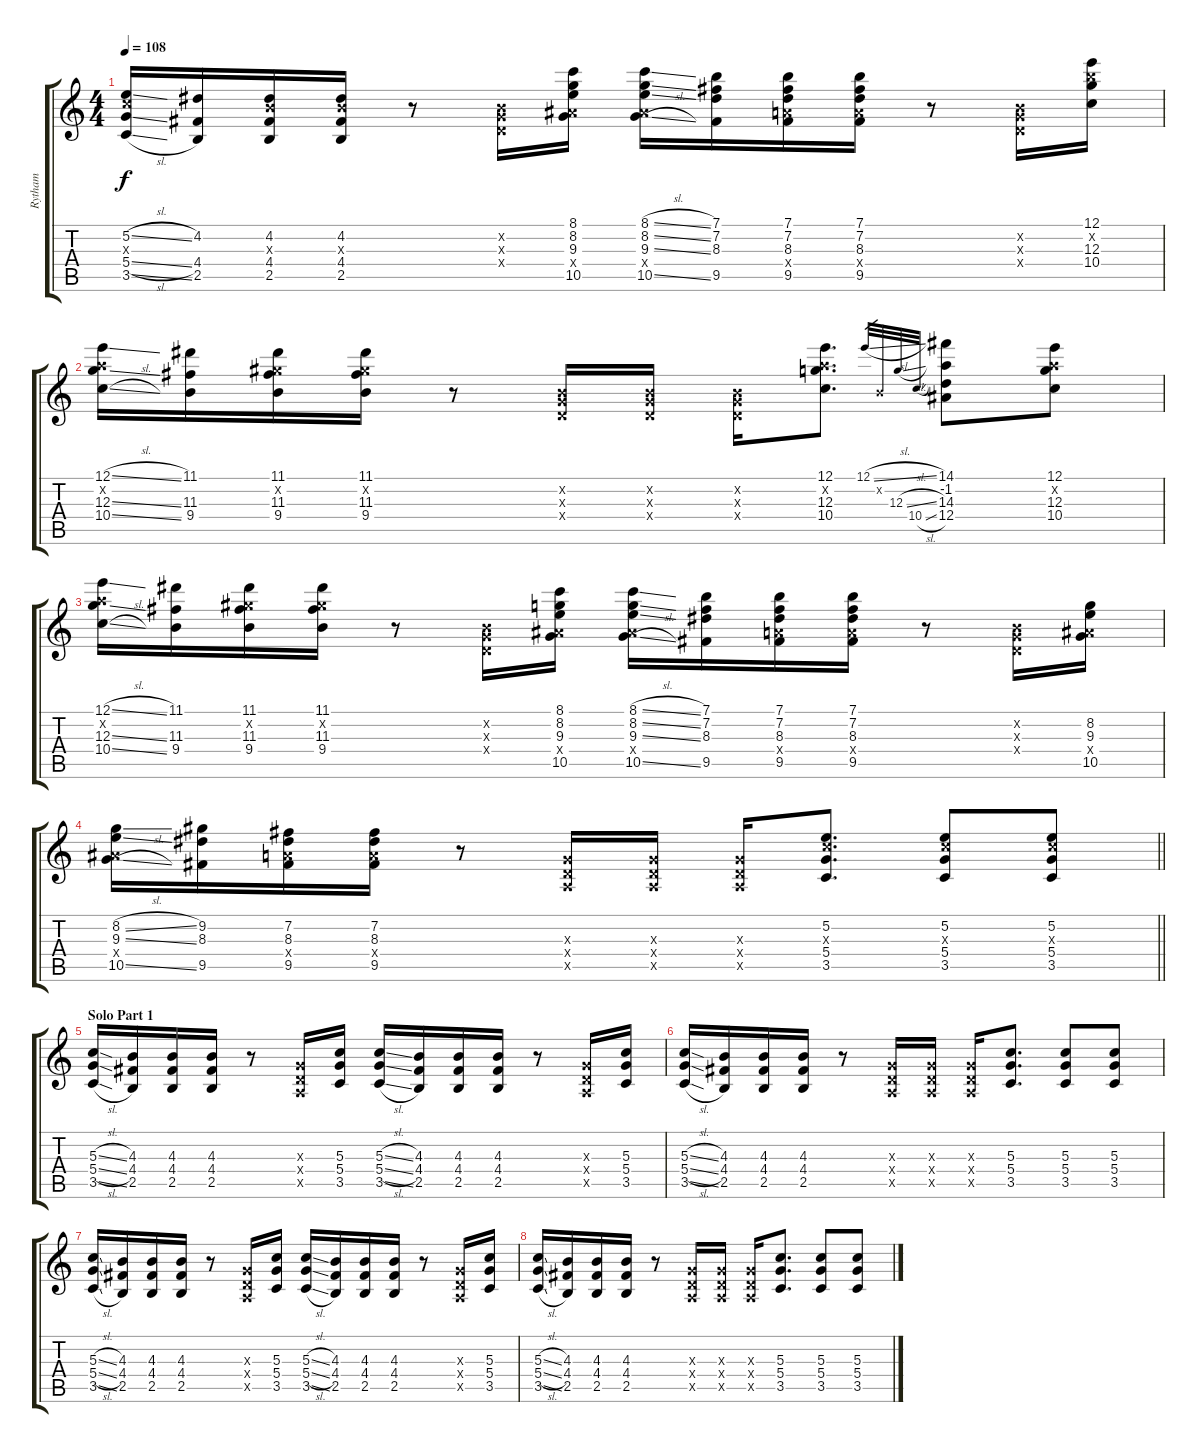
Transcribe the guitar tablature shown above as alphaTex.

\track ("Rytham" "Rytham") {instrument distortionguitar}
\staff {score tabs}
\tuning (E4 B3 G3 D3 A2 E2) {hide}
\ts (4 4)
\tempo 108
\clef g2
\ks c
(5.2{sl} 5.3{x} 5.4{sl} 3.5{sl}).16{dy f} (4.2 4.4 2.5).16 (4.2 4.3{x} 4.4 2.5).16 (4.2 4.3{x} 4.4 2.5).16 r.8 (0.2{x} 0.3{x} 0.4{x}).16 (8.1 8.2 9.3 8.4{x} 10.5).16 (8.1{sl} 8.2{sl} 9.3{sl} 8.4{x} 10.5{sl}).16 (7.1 7.2 8.3 9.5).16 (7.1 7.2 8.3 7.4{x} 9.5).16 (7.1 7.2 8.3 7.4{x} 9.5).16 r.8 (0.2{x} 0.3{x} 0.4{x}).16 (12.1 12.2{x} 12.3 10.4).16 |
(12.1{sl} 10.2{x} 12.3{sl} 10.4{sl}).16 (11.1 11.3 9.4).16 (11.1 9.2{x} 11.3 9.4).16 (11.1 9.2{x} 11.3 9.4).16 r.8 (0.2{x} 0.3{x} 0.4{x}).16 (0.2{x} 0.3{x} 0.4{x}).16 (0.2{x} 0.3{x} 0.4{x}).16 (12.1 10.2{x} 12.3 10.4).8{d} 12.1{sl}.32{gr} 0.2{x}.32{gr} 12.3{sl}.32{gr} 10.4{sl}.32{gr} (14.1 -1.2 14.3 12.4).8 (12.1 10.2{x} 12.3 10.4).8 |
(12.1{sl} 10.2{x} 12.3{sl} 10.4{sl}).16 (11.1 11.3 9.4).16 (11.1 9.2{x} 11.3 9.4).16 (11.1 9.2{x} 11.3 9.4).16 r.8 (0.2{x} 0.3{x} 0.4{x}).16 (8.1 8.2 9.3 8.4{x} 10.5).16 (8.1{sl} 8.2{sl} 9.3{sl} 8.4{x} 10.5{sl}).16 (7.1 7.2 8.3 9.5).16 (7.1 7.2 8.3 7.4{x} 9.5).16 (7.1 7.2 8.3 7.4{x} 9.5).16 r.8 (0.2{x} 0.3{x} 0.4{x}).16 (8.2 9.3 8.4{x} 10.5).16 |
\barLineRight lightlight
(8.2{sl} 9.3{sl} 8.4{x} 10.5{sl}).16 (9.2 8.3 9.5).16 (7.2 8.3 7.4{x} 9.5).16 (7.2 8.3 7.4{x} 9.5).16 r.8 (0.3{x} 0.4{x} 0.5{x}).16 (0.3{x} 0.4{x} 0.5{x}).16 (0.3{x} 0.4{x} 0.5{x}).16 (5.2 5.3{x} 5.4 3.5).8{d} (5.2 5.3{x} 5.4 3.5).8 (5.2 5.3{x} 5.4 3.5).8 |
\section ("" "Solo Part 1")
(5.3{sl} 5.4{sl} 3.5{sl}).16 (4.3 4.4 2.5).16 (4.3 4.4 2.5).16 (4.3 4.4 2.5).16 r.8 (0.3{x} 0.4{x} 0.5{x}).16 (5.3 5.4 3.5).16 (5.3{sl} 5.4{sl} 3.5{sl}).16 (4.3 4.4 2.5).16 (4.3 4.4 2.5).16 (4.3 4.4 2.5).16 r.8 (0.3{x} 0.4{x} 0.5{x}).16 (5.3 5.4 3.5).16 |
(5.3{sl} 5.4{sl} 3.5{sl}).16 (4.3 4.4 2.5).16 (4.3 4.4 2.5).16 (4.3 4.4 2.5).16 r.8 (0.3{x} 0.4{x} 0.5{x}).16 (0.3{x} 0.4{x} 0.5{x}).16 (0.3{x} 0.4{x} 0.5{x}).16 (5.3 5.4 3.5).8{d} (5.3 5.4 3.5).8 (5.3 5.4 3.5).8 |
(5.3{sl} 5.4{sl} 3.5{sl}).16 (4.3 4.4 2.5).16 (4.3 4.4 2.5).16 (4.3 4.4 2.5).16 r.8 (0.3{x} 0.4{x} 0.5{x}).16 (5.3 5.4 3.5).16 (5.3{sl} 5.4{sl} 3.5{sl}).16 (4.3 4.4 2.5).16 (4.3 4.4 2.5).16 (4.3 4.4 2.5).16 r.8 (0.3{x} 0.4{x} 0.5{x}).16 (5.3 5.4 3.5).16 |
(5.3{sl} 5.4{sl} 3.5{sl}).16 (4.3 4.4 2.5).16 (4.3 4.4 2.5).16 (4.3 4.4 2.5).16 r.8 (0.3{x} 0.4{x} 0.5{x}).16 (0.3{x} 0.4{x} 0.5{x}).16 (0.3{x} 0.4{x} 0.5{x}).16 (5.3 5.4 3.5).8{d} (5.3 5.4 3.5).8 (5.3 5.4 3.5).8
